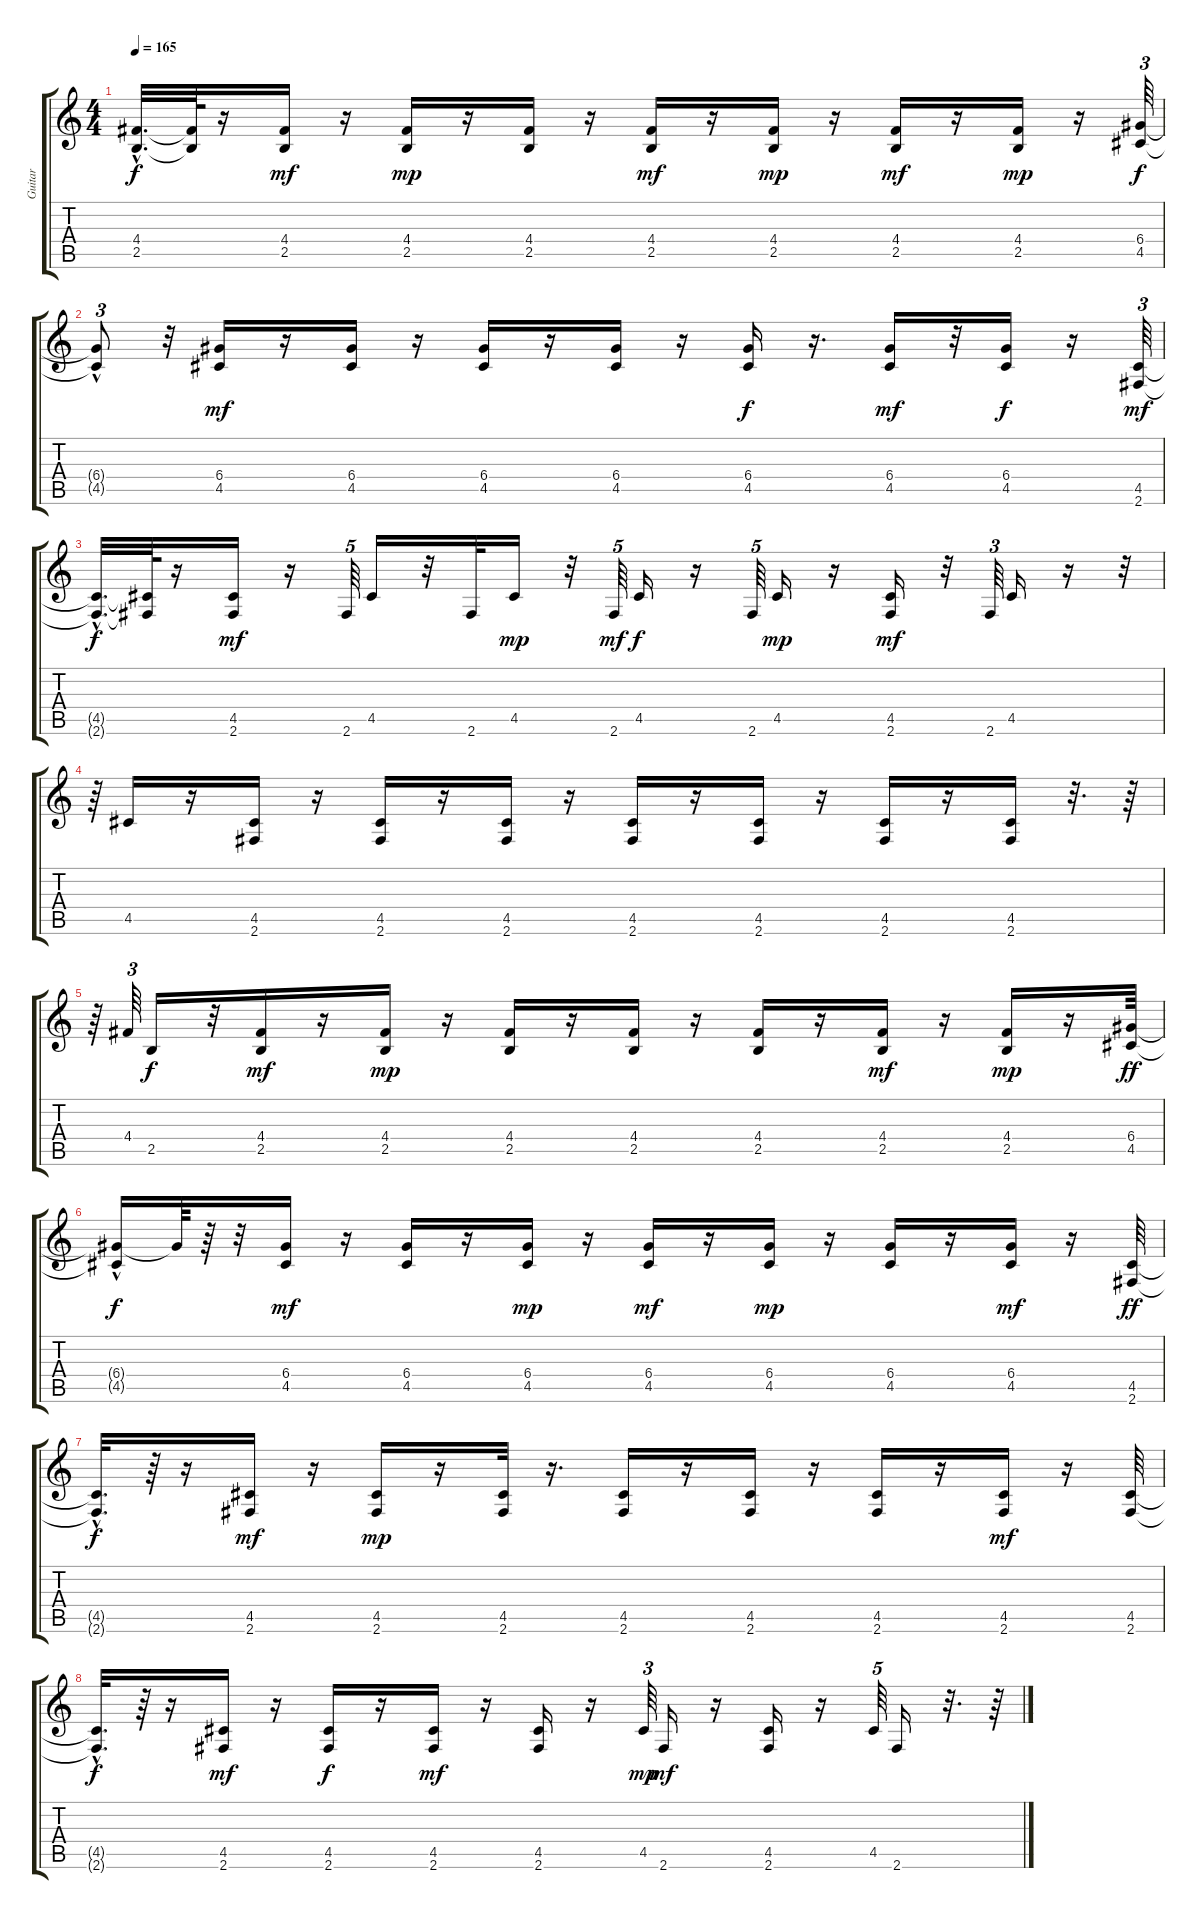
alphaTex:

\track ("Guitar" "Guitar") {instrument distortionguitar}
\staff {score tabs}
\tuning (E4 B3 G3 D3 A2 E2) {hide}
\ts (4 4)
\tempo 165
\clef g2
\ks c
(4.4{hac t} 2.5{hac t}).32{d dy f} (4.4{t} 2.5{t}).64 r.16 (4.4 2.5).16{dy mf} r.16 (4.4 2.5).16{dy mp} r.16 (4.4 2.5).16 r.16 (4.4 2.5).16{dy mf} r.16 (4.4 2.5).16{dy mp} r.16 (4.4 2.5).16{dy mf} r.16 (4.4 2.5).16{dy mp} r.16 (6.4 4.5).64{tu (3 2) dy f} |
(6.4{t} 4.5{hac t}).8{tu (3 2)} r.32 (6.4 4.5).16{dy mf} r.16 (6.4 4.5).16 r.16 (6.4 4.5).16 r.16 (6.4 4.5).16 r.16 (6.4 4.5).16{dy f} r.16{d} (6.4 4.5).16{dy mf} r.32 (6.4 4.5).16{dy f} r.16 (4.5 2.6).64{tu (3 2) dy mf} |
(4.5{hac t} 2.6{hac t}).32{d dy f} (4.5{t} 2.6{t}).64 r.16 (4.5 2.6).16{dy mf} r.16 2.6.64{tu (5 4)} 4.5.16 r.32 2.6.32 4.5.16{dy mp} r.32 2.6.64{tu (5 4) dy mf} 4.5.16{dy f} r.16 2.6.64{tu (5 4)} 4.5.16{dy mp} r.16 (4.5 2.6).16{dy mf} r.32 2.6.64{tu (3 2)} 4.5.16 r.16 r.32{tu (5 4)} |
r.64 4.5.16 r.16 (4.5 2.6).16 r.16 (4.5 2.6).16 r.16 (4.5 2.6).16 r.16 (4.5 2.6).16 r.16 (4.5 2.6).16 r.16 (4.5 2.6).16 r.16 (4.5 2.6).16 r.32{d} r.64 |
r.64 4.4.64{tu (3 2)} 2.5.16{dy f} r.32 (4.4 2.5).16{dy mf} r.16 (4.4 2.5).16{dy mp} r.16 (4.4 2.5).16 r.16 (4.4 2.5).16 r.16 (4.4 2.5).16 r.16 (4.4 2.5).16{dy mf} r.16 (4.4 2.5).16{dy mp} r.16 (6.4 4.5).64{dy ff} |
(6.4{t} 4.5{hac t}).16{dy f} 6.4{t}.64 r.64 r.32 (6.4 4.5).16{dy mf} r.16 (6.4 4.5).16 r.16 (6.4 4.5).16{dy mp} r.16 (6.4 4.5).16{dy mf} r.16 (6.4 4.5).16{dy mp} r.16 (6.4 4.5).16 r.16 (6.4 4.5).16{dy mf} r.16 (4.5 2.6).64{dy ff} |
(4.5{hac t} 2.6{hac t}).32{d dy f} r.64 r.16 (4.5 2.6).16{dy mf} r.16 (4.5 2.6).16{dy mp} r.16 (4.5 2.6).32 r.16{d} (4.5 2.6).16 r.16 (4.5 2.6).16 r.16 (4.5 2.6).16 r.16 (4.5 2.6).16{dy mf} r.16 (4.5 2.6).64 |
(4.5{hac t} 2.6{hac t}).32{d dy f} r.64 r.16 (4.5 2.6).16{dy mf} r.16 (4.5 2.6).16{dy f} r.16 (4.5 2.6).16{dy mf} r.16 (4.5 2.6).16 r.16 4.5.64{tu (3 2) dy mp} 2.6.16{dy mf} r.16 (4.5 2.6).16 r.16 4.5.64{tu (5 4)} 2.6.16 r.32{d} r.64
